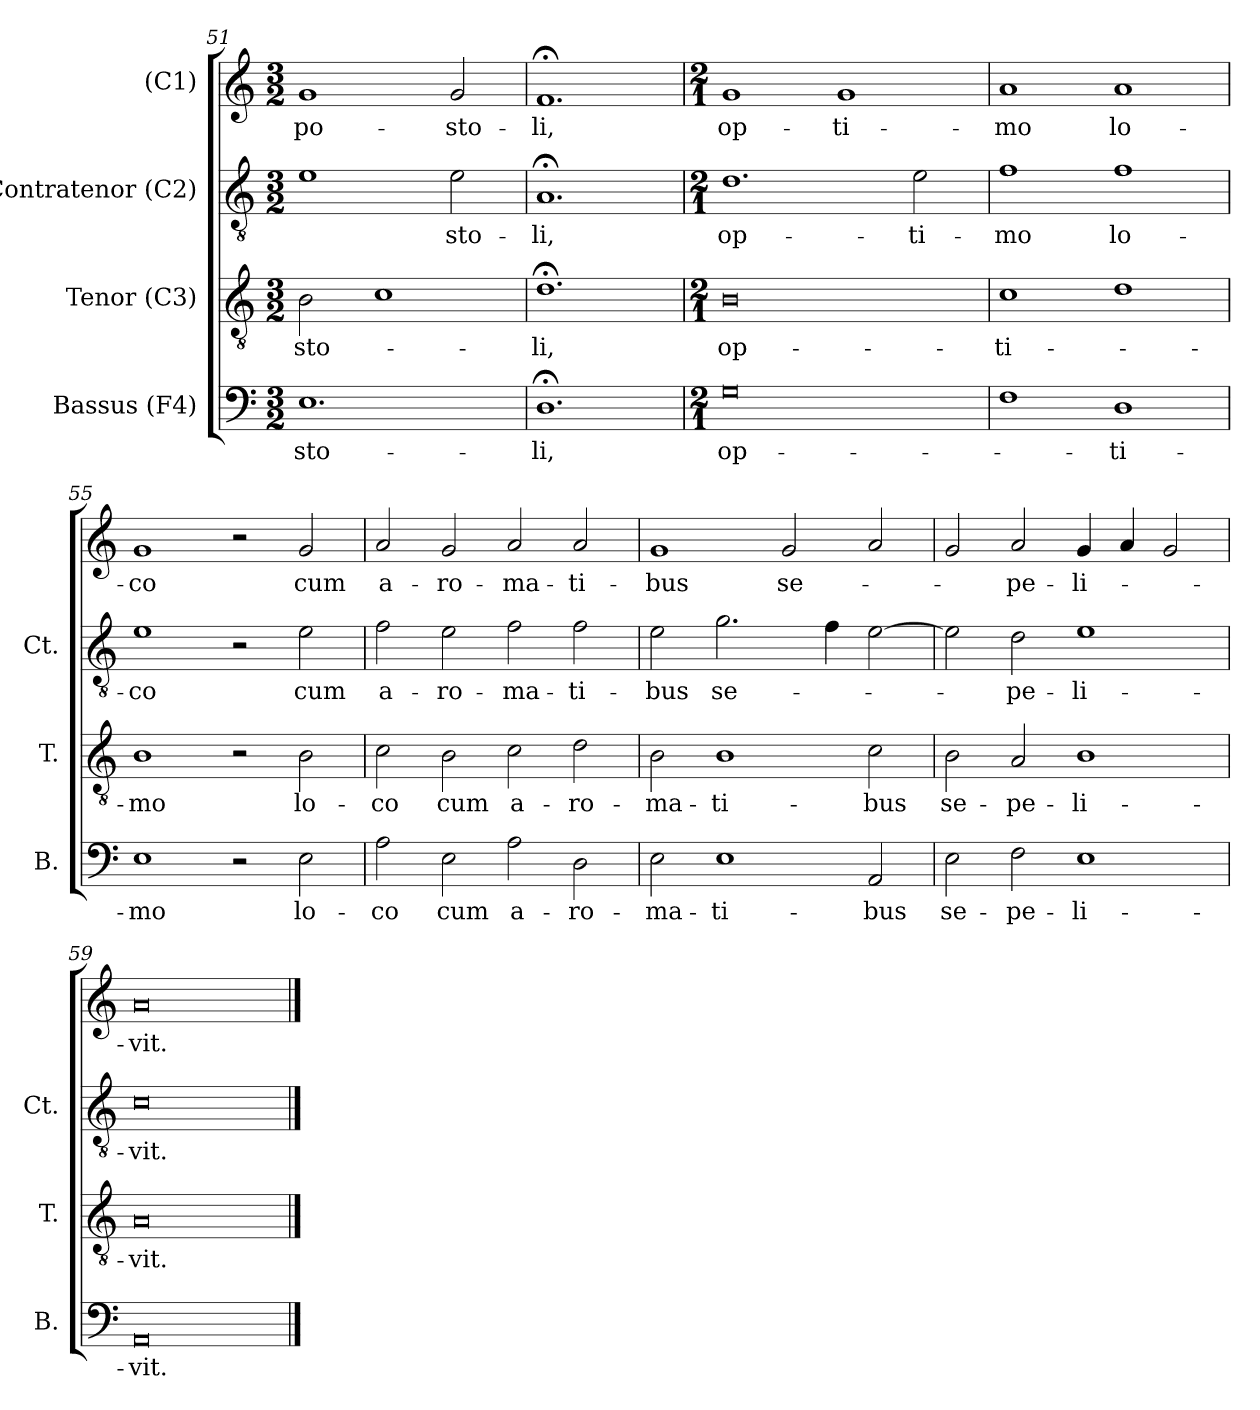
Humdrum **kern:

**kern	**text	**kern	**text	**kern	**text	**kern	**text
*part4	*part4	*part3	*part3	*part2	*part2	*part1	*part1
*staff4	*staff4	*staff3	*staff3	*staff2	*staff2	*staff1	*staff1
*I"Bassus (F4)	*	*I"Tenor (C3)	*	*I"Contratenor (C2)	*	*I"(C1)	*
*I'B.	*	*I'T.	*	*I'Ct.	*	*	*
*clefF4	*	*clefGv2	*	*clefGv2	*	*clefG2	*
*	*	*ITrd7c12	*	*ITrd7c12	*	*	*
*k[]	*	*k[]	*	*k[]	*	*k[]	*
*C:	*	*C:	*	*C:	*	*C:	*
*M3/2	*	*M3/2	*	*M3/2	*	*M3/2	*
=51	=51	=51	=51	=51	=51	=51	=51
!	!LO:LY:b:color=#000000	!	!	!	!	!	!
!	!	!	!LO:LY:b:color=#000000	!	!	!	!
!	!	!	!	!	!	!	!LO:LY:b:color=#000000
1.Ei	-sto-	2BBi\	-sto-	1Ei	.	1gi	-po-
.	.	1Ci	.	.	.	.	.
!	!	!	!	!	!LO:LY:b:color=#000000	!	!
!	!	!	!	!	!	!	!LO:LY:b:color=#000000
.	.	.	.	2Ei\	-sto-	2gi/	-sto-
=52	=52	=52	=52	=52	=52	=52	=52
!	!LO:LY:b:color=#000000	!	!	!	!	!	!
!	!	!	!LO:LY:b:color=#000000	!	!	!	!
!	!	!	!	!	!LO:LY:b:color=#000000	!	!
!	!	!	!	!	!	!	!LO:LY:b:color=#000000
1.D;i	-li,	1.D;i	-li,	1.AA;i	-li,	1.f;i	-li,
=53	=53	=53	=53	=53	=53	=53	=53
*M2/1	*	*M2/1	*	*M2/1	*	*M2/1	*
!	!LO:LY:b:color=#000000	!	!	!	!	!	!
!	!	!	!LO:LY:b:color=#000000	!	!	!	!
!	!	!	!	!	!LO:LY:b:color=#000000	!	!
!	!	!	!	!	!	!	!LO:LY:b:color=#000000
0Gi	op-	0BBi	op-	1.Di	op-	1gi	op-
!	!	!	!	!	!	!	!LO:LY:b:color=#000000
.	.	.	.	.	.	1gi	-ti-
!	!	!	!	!	!LO:LY:b:color=#000000	!	!
.	.	.	.	2Ei\	-ti-	.	.
!!LO:LB:g=z
=54	=54	=54	=54	=54	=54	=54	=54
!	!	!	!LO:LY:b:color=#000000	!	!	!	!
!	!	!	!	!	!LO:LY:b:color=#000000	!	!
!	!	!	!	!	!	!	!LO:LY:b:color=#000000
1Fi	.	1Ci	-ti-	1Fi	-mo	1ai	-mo
!	!LO:LY:b:color=#000000	!	!	!	!	!	!
!	!	!	!	!	!LO:LY:b:color=#000000	!	!
!	!	!	!	!	!	!	!LO:LY:b:color=#000000
1Di	-ti-	1Di	.	1Fi	lo-	1ai	lo-
=55	=55	=55	=55	=55	=55	=55	=55
!	!LO:LY:b:color=#000000	!	!	!	!	!	!
!	!	!	!LO:LY:b:color=#000000	!	!	!	!
!	!	!	!	!	!LO:LY:b:color=#000000	!	!
!	!	!	!	!	!	!	!LO:LY:b:color=#000000
1Ei	-mo	1BBi	-mo	1Ei	-co	1gi	-co
2r	.	2r	.	2r	.	2r	.
!	!LO:LY:b:color=#000000	!	!	!	!	!	!
!	!	!	!LO:LY:b:color=#000000	!	!	!	!
!	!	!	!	!	!LO:LY:b:color=#000000	!	!
!	!	!	!	!	!	!	!LO:LY:b:color=#000000
2Ei\	lo-	2BBi\	lo-	2Ei\	cum	2gi/	cum
=56	=56	=56	=56	=56	=56	=56	=56
!	!LO:LY:b:color=#000000	!	!	!	!	!	!
!	!	!	!LO:LY:b:color=#000000	!	!	!	!
!	!	!	!	!	!LO:LY:b:color=#000000	!	!
!	!	!	!	!	!	!	!LO:LY:b:color=#000000
2Ai\	-co	2Ci\	-co	2Fi\	a-	2ai/	a-
!	!LO:LY:b:color=#000000	!	!	!	!	!	!
!	!	!	!LO:LY:b:color=#000000	!	!	!	!
!	!	!	!	!	!LO:LY:b:color=#000000	!	!
!	!	!	!	!	!	!	!LO:LY:b:color=#000000
2Ei\	cum	2BBi\	cum	2Ei\	-ro-	2gi/	-ro-
!	!LO:LY:b:color=#000000	!	!	!	!	!	!
!	!	!	!LO:LY:b:color=#000000	!	!	!	!
!	!	!	!	!	!LO:LY:b:color=#000000	!	!
!	!	!	!	!	!	!	!LO:LY:b:color=#000000
2Ai\	a-	2Ci\	a-	2Fi\	-ma-	2ai/	-ma-
!	!LO:LY:b:color=#000000	!	!	!	!	!	!
!	!	!	!LO:LY:b:color=#000000	!	!	!	!
!	!	!	!	!	!LO:LY:b:color=#000000	!	!
!	!	!	!	!	!	!	!LO:LY:b:color=#000000
2Di\	-ro-	2Di\	-ro-	2Fi\	-ti-	2ai/	-ti-
!!LO:PB:g=z
=57	=57	=57	=57	=57	=57	=57	=57
!	!LO:LY:b:color=#000000	!	!	!	!	!	!
!	!	!	!LO:LY:b:color=#000000	!	!	!	!
!	!	!	!	!	!LO:LY:b:color=#000000	!	!
!	!	!	!	!	!	!	!LO:LY:b:color=#000000
2Ei\	-ma-	2BBi\	-ma-	2Ei\	-bus	1gi	-bus
!	!LO:LY:b:color=#000000	!	!	!	!	!	!
!	!	!	!LO:LY:b:color=#000000	!	!	!	!
!	!	!	!	!	!LO:LY:b:color=#000000	!	!
1Ei	-ti-	1BBi	-ti-	2.Gi\	se-	.	.
!	!	!	!	!	!	!	!LO:LY:b:color=#000000
.	.	.	.	.	.	2gi/	se-
.	.	.	.	4Fi\	.	.	.
!	!LO:LY:b:color=#000000	!	!	!	!	!	!
!	!	!	!LO:LY:b:color=#000000	!	!	!	!
2AAi/	-bus	2Ci\	-bus	[2Ei\	.	2ai/	.
=58	=58	=58	=58	=58	=58	=58	=58
!	!LO:LY:b:color=#000000	!	!	!	!	!	!
!	!	!	!LO:LY:b:color=#000000	!	!	!	!
2Ei\	se-	2BBi\	se-	2Ei\]	.	2gi/	.
!	!LO:LY:b:color=#000000	!	!	!	!	!	!
!	!	!	!LO:LY:b:color=#000000	!	!	!	!
!	!	!	!	!	!LO:LY:b:color=#000000	!	!
!	!	!	!	!	!	!	!LO:LY:b:color=#000000
2Fi\	-pe-	2AAi/	-pe-	2Di\	-pe-	2ai/	-pe-
!	!LO:LY:b:color=#000000	!	!	!	!	!	!
!	!	!	!LO:LY:b:color=#000000	!	!	!	!
!	!	!	!	!	!LO:LY:b:color=#000000	!	!
!	!	!	!	!	!	!	!LO:LY:b:color=#000000
1Ei	-li-	1BBi	-li-	1Ei	-li-	4gi/	-li-
.	.	.	.	.	.	4ai/	.
.	.	.	.	.	.	2gi/	.
=59	=59	=59	=59	=59	=59	=59	=59
!	!LO:LY:b:color=#000000	!	!	!	!	!	!
!	!	!	!LO:LY:b:color=#000000	!	!	!	!
!	!	!	!	!	!LO:LY:b:color=#000000	!	!
!	!	!	!	!	!	!	!LO:LY:b:color=#000000
0AAi	-vit.	0AAi	-vit.	0Ci	-vit.	0ai	-vit.
==	==	==	==	==	==	==	==
*-	*-	*-	*-	*-	*-	*-	*-
